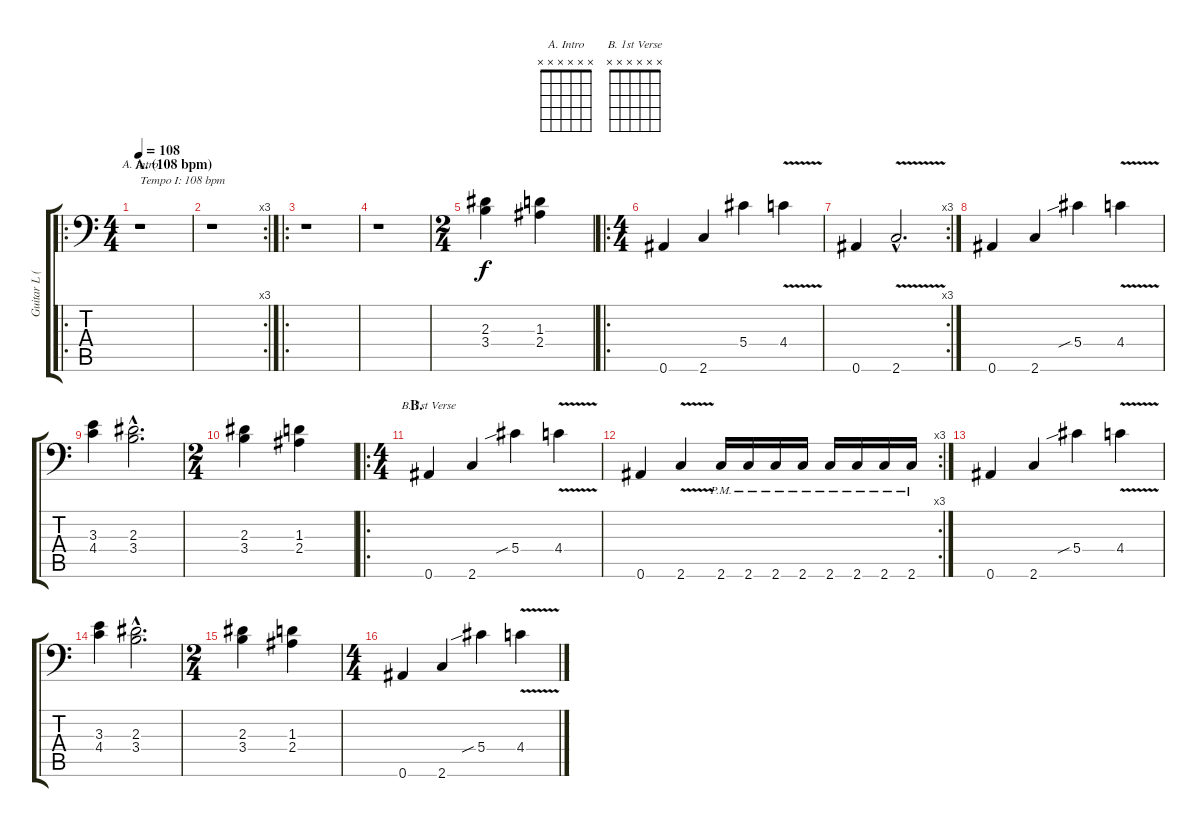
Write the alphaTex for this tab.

\track ("Guitar L (O'Brien)" "Guitar L (") {instrument distortionguitar}
\staff {score tabs}
\tuning (Bb3 F3 Db3 Ab2 Eb2 Bb1) {hide}
\chord ("A. Intro" x x x x x x)
\chord ("B. 1st Verse" x x x x x x)
\ro
\ts (4 4)
\section ("" "A. (108 bpm)")
\tempo 108
\clef f4
\ks c
r.1{ch "A. Intro" txt "Tempo I: 108 bpm" dy f instrument distortionguitar} |
\rc 3
r.1 |
\ro
r.1 |
r.1 |
\ts (2 4)
(2.3 3.4).4 (1.3 2.4).4 |
\ro
\ts (4 4)
0.6.4 2.6.4 5.4.4 4.4{v}.4 |
\rc 3
0.6.4 2.6{v hac}.2{d} |
0.6.4 2.6.4 5.4{sib}.4 4.4{v}.4 |
(3.3 4.4).4 (2.3{hac} 3.4{hac}).2{d} |
\ts (2 4)
(2.3 3.4).4 (1.3 2.4).4 |
\ro
\ts (4 4)
\section ("" "B.")
0.6.4{ch "B. 1st Verse"} 2.6.4 5.4{sib}.4 4.4{v}.4 |
\rc 3
0.6.4 2.6{v}.4 2.6{pm}.16 2.6{pm}.16 2.6{pm}.16 2.6{pm}.16 2.6{pm}.16 2.6{pm}.16 2.6{pm}.16 2.6{pm}.16 |
0.6.4 2.6.4 5.4{sib}.4 4.4{v}.4 |
(3.3 4.4).4 (2.3{hac} 3.4{hac}).2{d} |
\ts (2 4)
(2.3 3.4).4 (1.3 2.4).4 |
\ts (4 4)
0.6.4 2.6.4 5.4{sib}.4 4.4{v}.4
